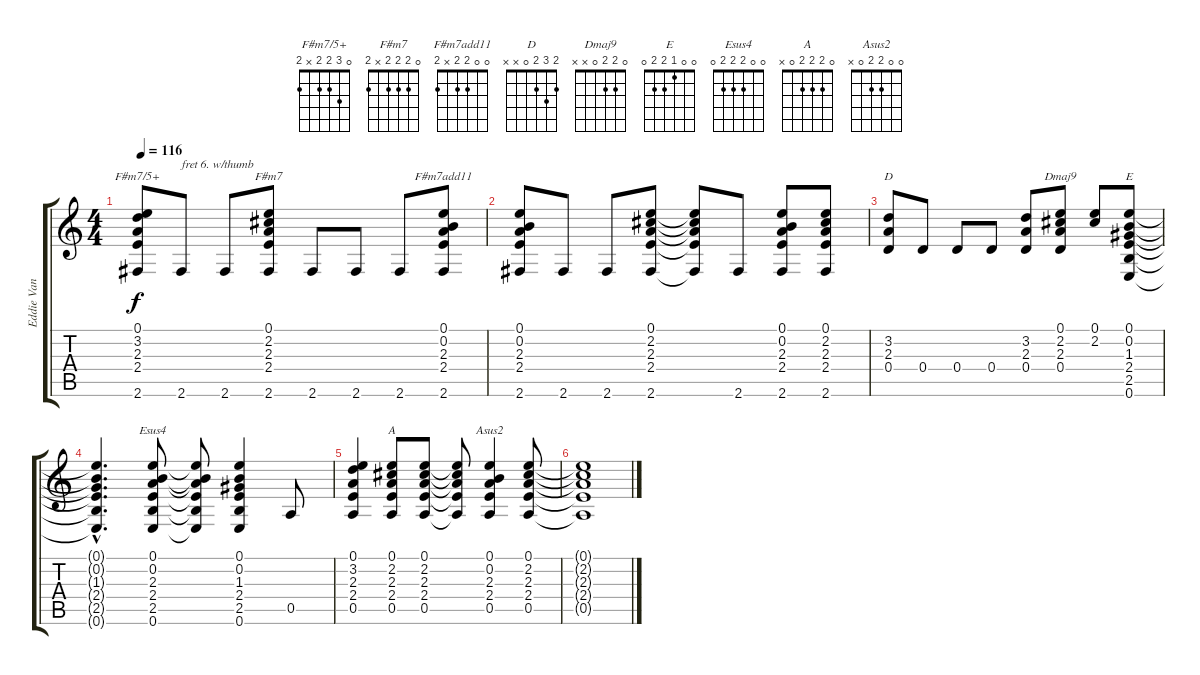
\track ("Eddie Van Halen (Rhythm)" "Eddie Van ") {instrument electricguitarclean}
\staff {score tabs}
\tuning (E4 B3 G3 D3 A2 E2) {hide}
\chord ("F#m7/5+" 0 3 2 2 x 2)
\chord ("F#m7" 0 2 2 2 x 2)
\chord ("F#m7add11" 0 0 2 2 x 2)
\chord ("D" 2 3 2 0 x x)
\chord ("Dmaj9" 0 2 2 0 x x)
\chord ("E" 0 0 1 2 2 0)
\chord ("Esus4" 0 0 2 2 2 0)
\chord ("A" 0 2 2 2 0 x)
\chord ("Asus2" 0 0 2 2 0 x)
\ts (4 4)
\tempo 116
\clef g2
\ks c
(0.1 3.2 2.3 2.4 2.6).8{ch "F#m7/5+" dy f} 2.6.8{txt "fret 6. w/thumb"} 2.6.8 (0.1 2.2 2.3 2.4 2.6).8{ch "F#m7"} 2.6.8 2.6.8 2.6.8 (0.1 0.2 2.3 2.4 2.6).8{ch "F#m7add11"} |
(0.1 0.2 2.3 2.4 2.6).8 2.6.8 2.6.8 (0.1 2.2 2.3 2.4 2.6).8 (0.1{t} 2.2{t} 2.3{t} 2.4{t} 2.6{t}).8 2.6.8 (0.1 0.2 2.3 2.4 2.6).8 (0.1 2.2 2.3 2.4 2.6).8 |
(3.2 2.3 0.4).8{ch "D"} 0.4.8 0.4.8 0.4.8 (3.2 2.3 0.4).8 (0.1 2.2 2.3 0.4).8{ch "Dmaj9"} (0.1 2.2).8 (0.1 0.2 1.3 2.4 2.5 0.6).8{ch "E"} |
(0.1{hac t} 0.2{hac t} 1.3{hac t} 2.4{hac t} 2.5{hac t} 0.6{hac t}).4{d} (0.1 0.2 2.3 2.4 2.5 0.6).8{ch "Esus4"} (0.1{t} 0.2{t} 2.3{t} 2.4{t} 2.5{t} 0.6{t}).8 (0.1 0.2 1.3 2.4 2.5 0.6).4 0.5.8 |
(0.1 3.2 2.3 2.4 0.5).4 (0.1 2.2 2.3 2.4 0.5).8{ch "A"} (0.1 2.2 2.3 2.4 0.5).8 (0.1{t} 2.2{t} 2.3{t} 2.4{t} 0.5{t}).8 (0.1 0.2 2.3 2.4 0.5).4{ch "Asus2"} (0.1 2.2 2.3 2.4 0.5).8 |
(0.1{t} 2.2{t} 2.3{t} 2.4{t} 0.5{t}).1
